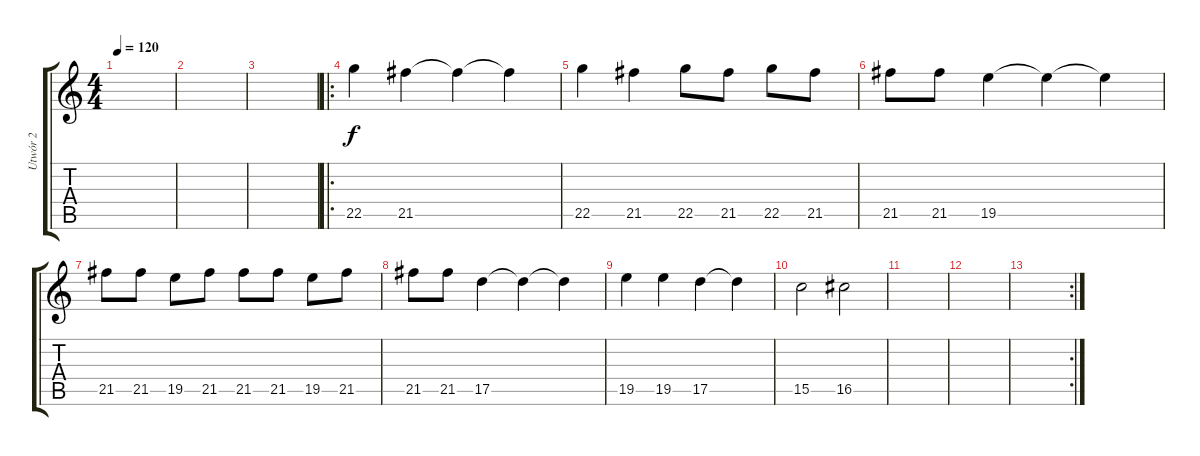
\track ("Utwór 2" "Utwór 2") {instrument overdrivenguitar}
\staff {score tabs}
\tuning (E4 B3 G3 D3 A2 E2) {hide}
\ts (4 4)
\tempo 120
\clef g2
\ks c
|
|
|
\ro
22.5.4 21.5.4 21.5{t}.4 21.5{t}.4 |
22.5.4 21.5.4 22.5.8 21.5.8 22.5.8 21.5.8 |
21.5.8 21.5.8 19.5.4 19.5{t}.4 19.5{t}.4 |
21.5.8 21.5.8 19.5.8 21.5.8 21.5.8 21.5.8 19.5.8 21.5.8 |
21.5.8 21.5.8 17.5.4 17.5{t}.4 17.5{t}.4 |
19.5.4 19.5.4 17.5.4 17.5{t}.4 |
15.5.2 16.5.2 |
|
|
\rc 2
